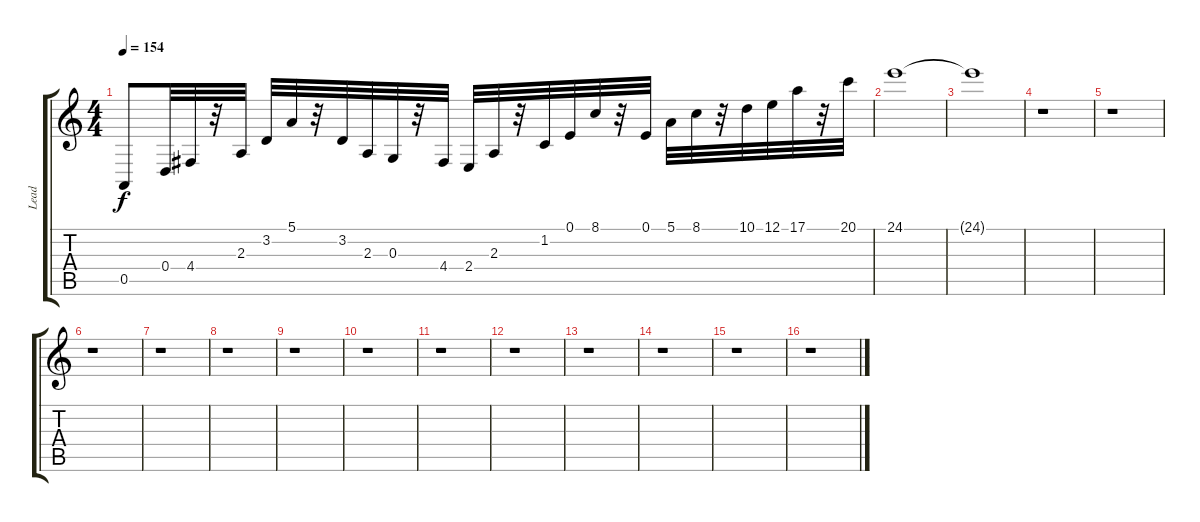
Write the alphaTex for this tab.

\track ("Lead" "Lead") {instrument lead1square}
\staff {score tabs}
\tuning (E4 B3 G3 D3 A2 E2) {hide}
\ts (4 4)
\tempo 154
\clef g2
\ks c
0.5{t}.8{dy f} 0.4.32 4.4.32 r.32 2.3.32 3.2.32 5.1.32 r.32 3.2.32 2.3.32 0.3.32 r.32 4.4.32 2.4.32 2.3.32 r.32 1.2.32 0.1.32 8.1.32 r.32 0.1.32 5.1.32 8.1.32 r.32 10.1.32 12.1.32 17.1.32 r.32 20.1.32 |
24.1.1 |
24.1{t}.1 |
r.1 |
r.1 |
r.1 |
r.1 |
r.1 |
r.1 |
r.1 |
r.1 |
r.1 |
r.1 |
r.1 |
r.1 |
r.1
